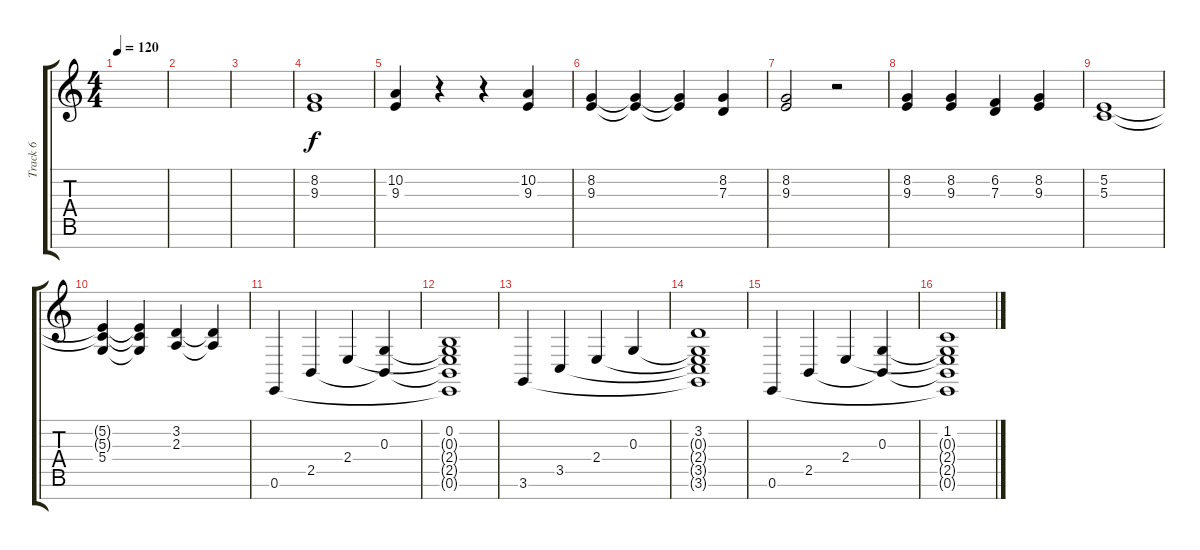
\track ("Track 6" "Track 6") {instrument choiraahs}
\staff {score tabs}
\tuning (E4 B3 G3 D3 A2 E2 B1) {hide}
\ts (4 4)
\tempo 120
\clef g2
\ks c
|
|
|
(8.2 9.3).1 |
(10.2 9.3).4 r.4 r.4 (10.2 9.3).4 |
(8.2 9.3).4 (8.2{t} 9.3{t}).4 (8.2{t} 9.3{t}).4 (8.2 7.3).4 |
(8.2 9.3).2 r.2 |
(8.2 9.3).4 (8.2 9.3).4 (6.2 7.3).4 (8.2 9.3).4 |
(5.2 5.3).1 |
(5.2{t} 5.3{t} 5.4).4 (5.2{t} 5.3{t} 5.4{t}).4 (3.2 2.3).4 (3.2{t} 2.3{t}).4 |
0.6.4 2.5.4 2.4.4 (0.3 2.5{t}).4 |
(0.2 0.3{t} 2.4{t} 2.5{t} 0.6{t}).1 |
3.6.4 3.5.4 2.4.4 0.3.4 |
(3.2 0.3{t} 2.4{t} 3.5{t} 3.6{t}).1 |
0.6.4 2.5.4 2.4.4 (0.3 2.5{t}).4 |
(1.2 0.3{t} 2.4{t} 2.5{t} 0.6{t}).1
